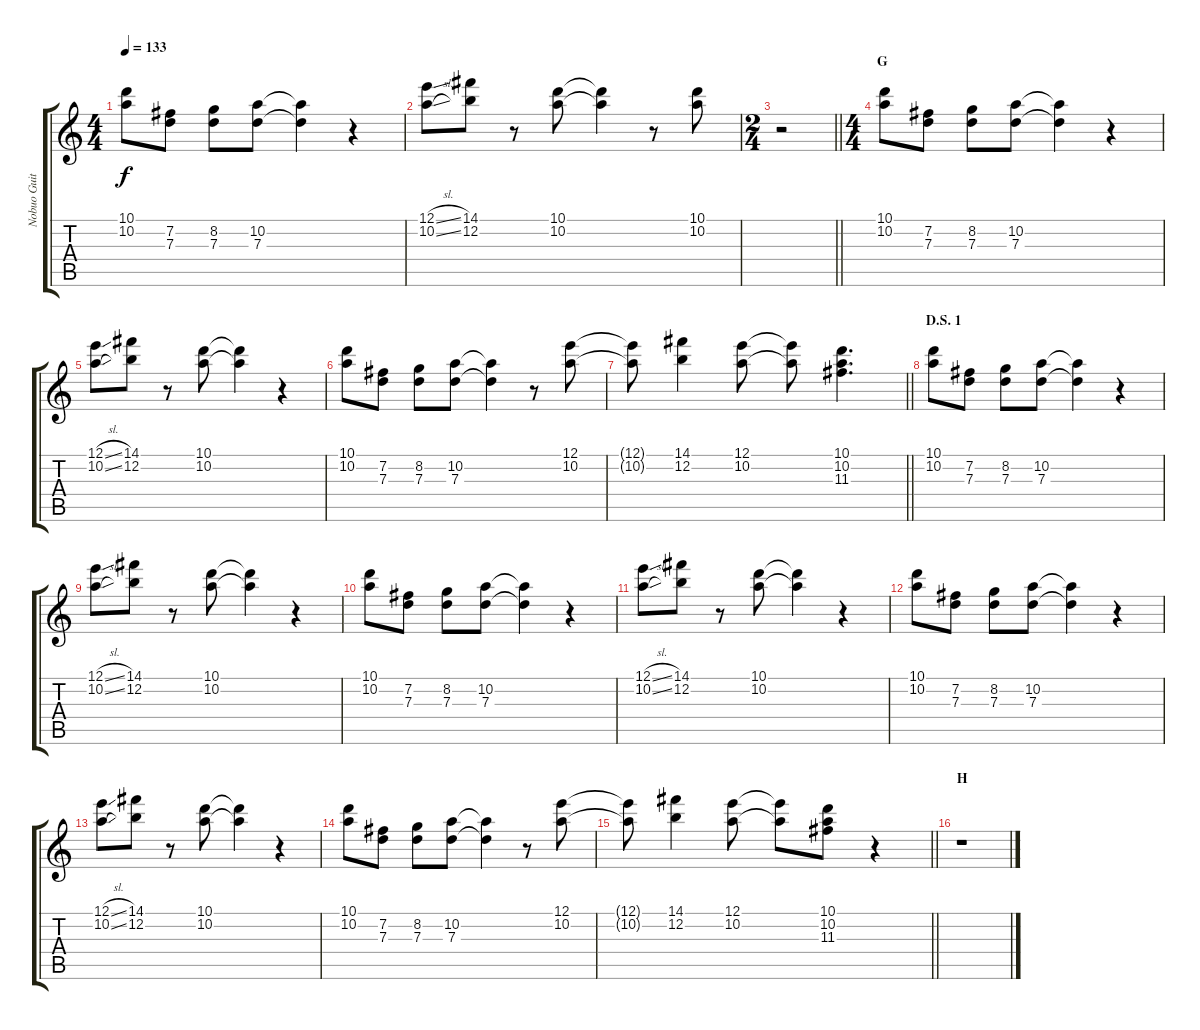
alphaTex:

\track ("Nobuo Guitar II" "Nobuo Guit") {instrument electricguitarjazz}
\staff {score tabs}
\tuning (E4 B3 G3 D3 A2 E2) {hide}
\ts (4 4)
\tempo 133
\clef g2
\ks c
(10.1 10.2).8{dy f} (7.2 7.3).8 (8.2 7.3).8 (10.2 7.3).8 (10.2{t} 7.3{t}).4 r.4 |
(12.1{sl} 10.2{sl}).8 (14.1 12.2).8 r.8 (10.1 10.2).8 (10.1{t} 10.2{t}).4 r.8 (10.1 10.2).8 |
\ts (2 4)
\barLineRight lightlight
r.2 |
\ts (4 4)
\section ("" "G")
(10.1 10.2).8 (7.2 7.3).8 (8.2 7.3).8 (10.2 7.3).8 (10.2{t} 7.3{t}).4 r.4 |
(12.1{sl} 10.2{sl}).8 (14.1 12.2).8 r.8 (10.1 10.2).8 (10.1{t} 10.2{t}).4 r.4 |
(10.1 10.2).8 (7.2 7.3).8 (8.2 7.3).8 (10.2 7.3).8 (10.2{t} 7.3{t}).4 r.8 (12.1 10.2).8 |
\barLineRight lightlight
(12.1{t} 10.2{t}).8 (14.1 12.2).4 (12.1 10.2).8 (12.1{t} 10.2{t}).8 (10.1 10.2 11.3).4{d} |
\section ("" "D.S. 1")
(10.1 10.2).8 (7.2 7.3).8 (8.2 7.3).8 (10.2 7.3).8 (10.2{t} 7.3{t}).4 r.4 |
(12.1{sl} 10.2{sl}).8 (14.1 12.2).8 r.8 (10.1 10.2).8 (10.1{t} 10.2{t}).4 r.4 |
(10.1 10.2).8 (7.2 7.3).8 (8.2 7.3).8 (10.2 7.3).8 (10.2{t} 7.3{t}).4 r.4 |
(12.1{sl} 10.2{sl}).8 (14.1 12.2).8 r.8 (10.1 10.2).8 (10.1{t} 10.2{t}).4 r.4 |
(10.1 10.2).8 (7.2 7.3).8 (8.2 7.3).8 (10.2 7.3).8 (10.2{t} 7.3{t}).4 r.4 |
(12.1{sl} 10.2{sl}).8 (14.1 12.2).8 r.8 (10.1 10.2).8 (10.1{t} 10.2{t}).4 r.4 |
(10.1 10.2).8 (7.2 7.3).8 (8.2 7.3).8 (10.2 7.3).8 (10.2{t} 7.3{t}).4 r.8 (12.1 10.2).8 |
\barLineRight lightlight
(12.1{t} 10.2{t}).8 (14.1 12.2).4 (12.1 10.2).8 (12.1{t} 10.2{t}).8 (10.1 10.2 11.3).8 r.4 |
\section ("" "H")
r.1
